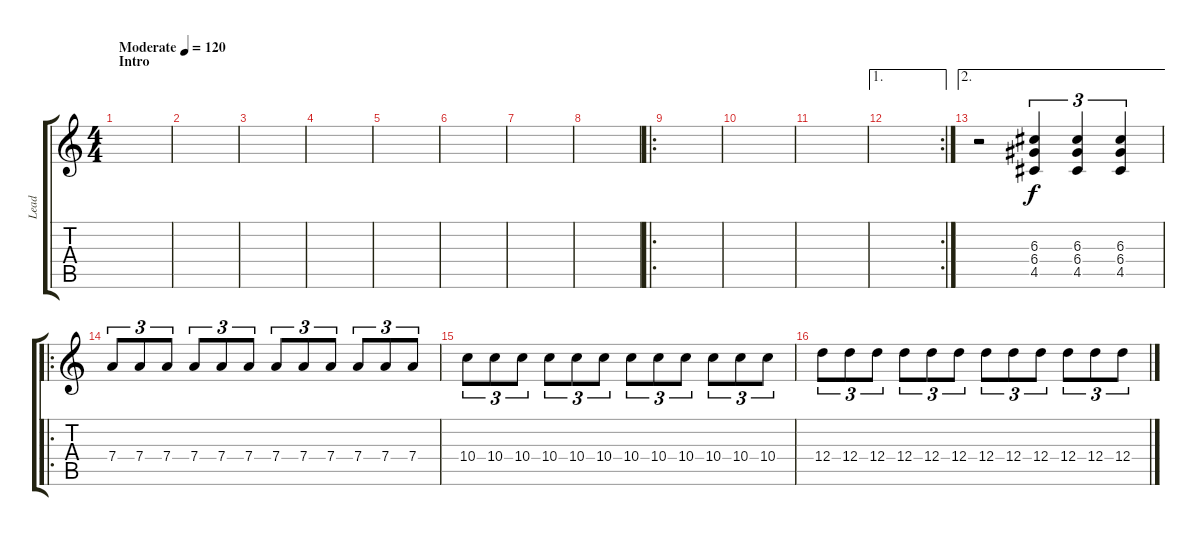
\track ("Lead" "Lead") {instrument distortionguitar}
\staff {score tabs}
\tuning (E4 B3 G3 D3 A2 D2) {hide}
\ts (4 4)
\section ("" "Intro")
\tempo (120 "Moderate")
\clef g2
\ks c
|
|
|
|
|
|
|
|
\ro
|
|
|
\ae 1
\rc 2
|
\ae 2
r.2 (6.3 6.4 4.5).4{tu (3 2)} (6.3 6.4 4.5).4{tu (3 2)} (6.3 6.4 4.5).4{tu (3 2)} |
\ro
7.4.8{tu (3 2)} 7.4.8{tu (3 2)} 7.4.8{tu (3 2)} 7.4.8{tu (3 2)} 7.4.8{tu (3 2)} 7.4.8{tu (3 2)} 7.4.8{tu (3 2)} 7.4.8{tu (3 2)} 7.4.8{tu (3 2)} 7.4.8{tu (3 2)} 7.4.8{tu (3 2)} 7.4.8{tu (3 2)} |
10.4.8{tu (3 2)} 10.4.8{tu (3 2)} 10.4.8{tu (3 2)} 10.4.8{tu (3 2)} 10.4.8{tu (3 2)} 10.4.8{tu (3 2)} 10.4.8{tu (3 2)} 10.4.8{tu (3 2)} 10.4.8{tu (3 2)} 10.4.8{tu (3 2)} 10.4.8{tu (3 2)} 10.4.8{tu (3 2)} |
12.4.8{tu (3 2)} 12.4.8{tu (3 2)} 12.4.8{tu (3 2)} 12.4.8{tu (3 2)} 12.4.8{tu (3 2)} 12.4.8{tu (3 2)} 12.4.8{tu (3 2)} 12.4.8{tu (3 2)} 12.4.8{tu (3 2)} 12.4.8{tu (3 2)} 12.4.8{tu (3 2)} 12.4.8{tu (3 2)}
